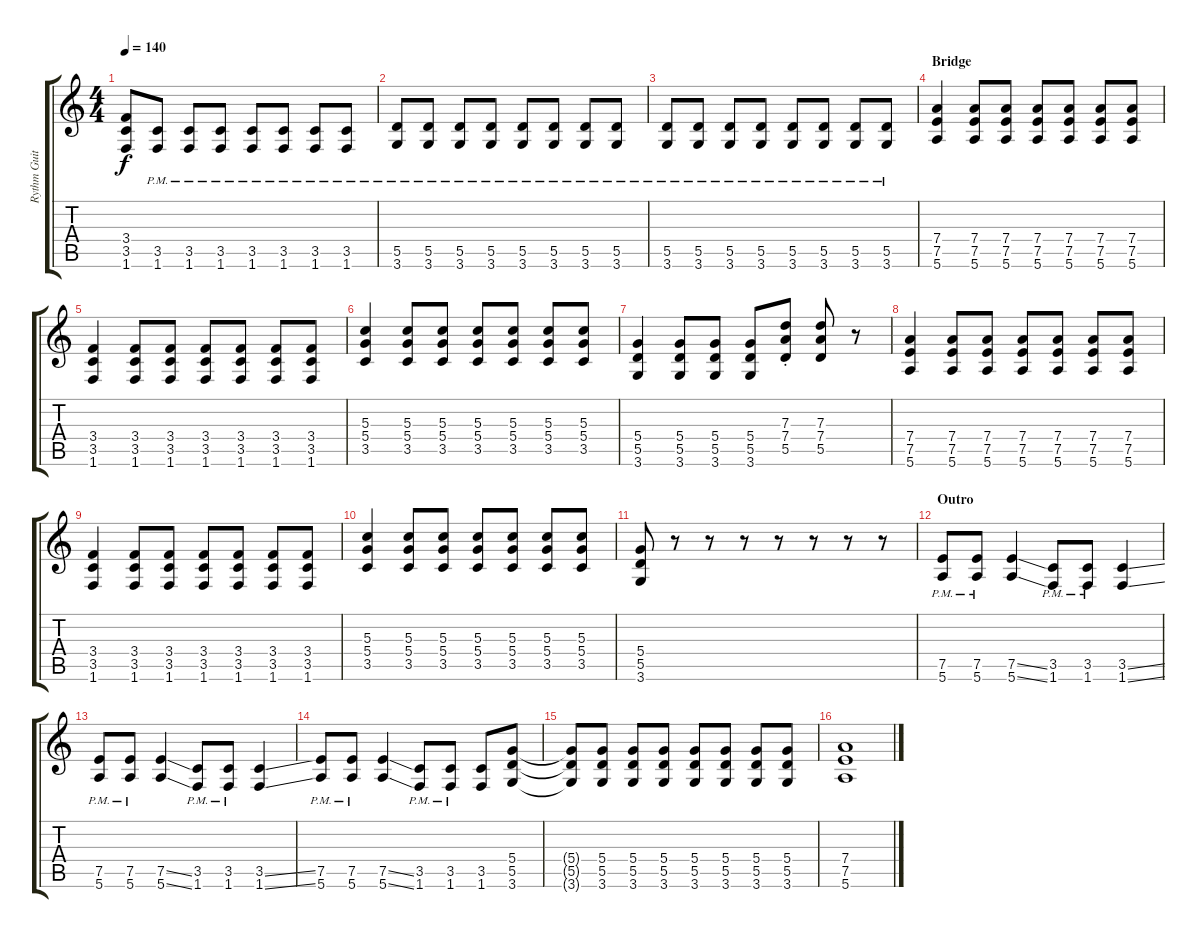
\track ("Rythm Guitar" "Rythm Guit") {instrument distortionguitar}
\staff {score tabs}
\tuning (E4 B3 G3 D3 A2 E2) {hide}
\ts (4 4)
\tempo 140
\clef g2
\ks c
(3.4{t} 3.5{t} 1.6{t}).8{dy f} (3.5{pm} 1.6{pm}).8 (3.5{pm} 1.6{pm}).8 (3.5{pm} 1.6{pm}).8 (3.5{pm} 1.6{pm}).8 (3.5{pm} 1.6{pm}).8 (3.5{pm} 1.6{pm}).8 (3.5{pm} 1.6{pm}).8 |
(5.5{pm} 3.6{pm}).8 (5.5{pm} 3.6{pm}).8 (5.5{pm} 3.6{pm}).8 (5.5{pm} 3.6{pm}).8 (5.5{pm} 3.6{pm}).8 (5.5{pm} 3.6{pm}).8 (5.5{pm} 3.6{pm}).8 (5.5{pm} 3.6{pm}).8 |
(5.5{pm} 3.6{pm}).8 (5.5{pm} 3.6{pm}).8 (5.5{pm} 3.6{pm}).8 (5.5{pm} 3.6{pm}).8 (5.5{pm} 3.6{pm}).8 (5.5{pm} 3.6{pm}).8 (5.5{pm} 3.6{pm}).8 (5.5{pm} 3.6{pm}).8 |
\section ("" "Bridge")
(7.4 7.5 5.6).4 (7.4 7.5 5.6).8 (7.4 7.5 5.6).8 (7.4 7.5 5.6).8 (7.4 7.5 5.6).8 (7.4 7.5 5.6).8 (7.4 7.5 5.6).8 |
(3.4 3.5 1.6).4 (3.4 3.5 1.6).8 (3.4 3.5 1.6).8 (3.4 3.5 1.6).8 (3.4 3.5 1.6).8 (3.4 3.5 1.6).8 (3.4 3.5 1.6).8 |
(5.3 5.4 3.5).4 (5.3 5.4 3.5).8 (5.3 5.4 3.5).8 (5.3 5.4 3.5).8 (5.3 5.4 3.5).8 (5.3 5.4 3.5).8 (5.3 5.4 3.5).8 |
(5.4 5.5 3.6).4 (5.4 5.5 3.6).8 (5.4 5.5 3.6).8 (5.4 5.5 3.6).8 (7.3{st} 7.4{st} 5.5{st}).8 (7.3 7.4 5.5).8 r.8 |
(7.4 7.5 5.6).4 (7.4 7.5 5.6).8 (7.4 7.5 5.6).8 (7.4 7.5 5.6).8 (7.4 7.5 5.6).8 (7.4 7.5 5.6).8 (7.4 7.5 5.6).8 |
(3.4 3.5 1.6).4 (3.4 3.5 1.6).8 (3.4 3.5 1.6).8 (3.4 3.5 1.6).8 (3.4 3.5 1.6).8 (3.4 3.5 1.6).8 (3.4 3.5 1.6).8 |
(5.3 5.4 3.5).4 (5.3 5.4 3.5).8 (5.3 5.4 3.5).8 (5.3 5.4 3.5).8 (5.3 5.4 3.5).8 (5.3 5.4 3.5).8 (5.3 5.4 3.5).8 |
(5.4 5.5 3.6).8 r.8 r.8 r.8 r.8 r.8 r.8 r.8 |
\section ("" "Outro")
(7.5{pm} 5.6{pm}).8 (7.5{pm} 5.6{pm}).8 (7.5{ss} 5.6{ss}).4 (3.5{pm} 1.6{pm}).8 (3.5{pm} 1.6{pm}).8 (3.5{ss} 1.6{ss}).4 |
(7.5{pm} 5.6{pm}).8 (7.5{pm} 5.6{pm}).8 (7.5{ss} 5.6{ss}).4 (3.5{pm} 1.6{pm}).8 (3.5{pm} 1.6{pm}).8 (3.5{ss} 1.6{ss}).4 |
(7.5{pm} 5.6{pm}).8 (7.5{pm} 5.6{pm}).8 (7.5{ss} 5.6{ss}).4 (3.5{pm} 1.6{pm}).8 (3.5{pm} 1.6{pm}).8 (3.5 1.6).8 (5.4 5.5 3.6).8 |
(5.4{t} 5.5{t} 3.6{t}).8 (5.4 5.5 3.6).8 (5.4 5.5 3.6).8 (5.4 5.5 3.6).8 (5.4 5.5 3.6).8 (5.4 5.5 3.6).8 (5.4 5.5 3.6).8 (5.4 5.5 3.6).8 |
(7.4 7.5 5.6).1
